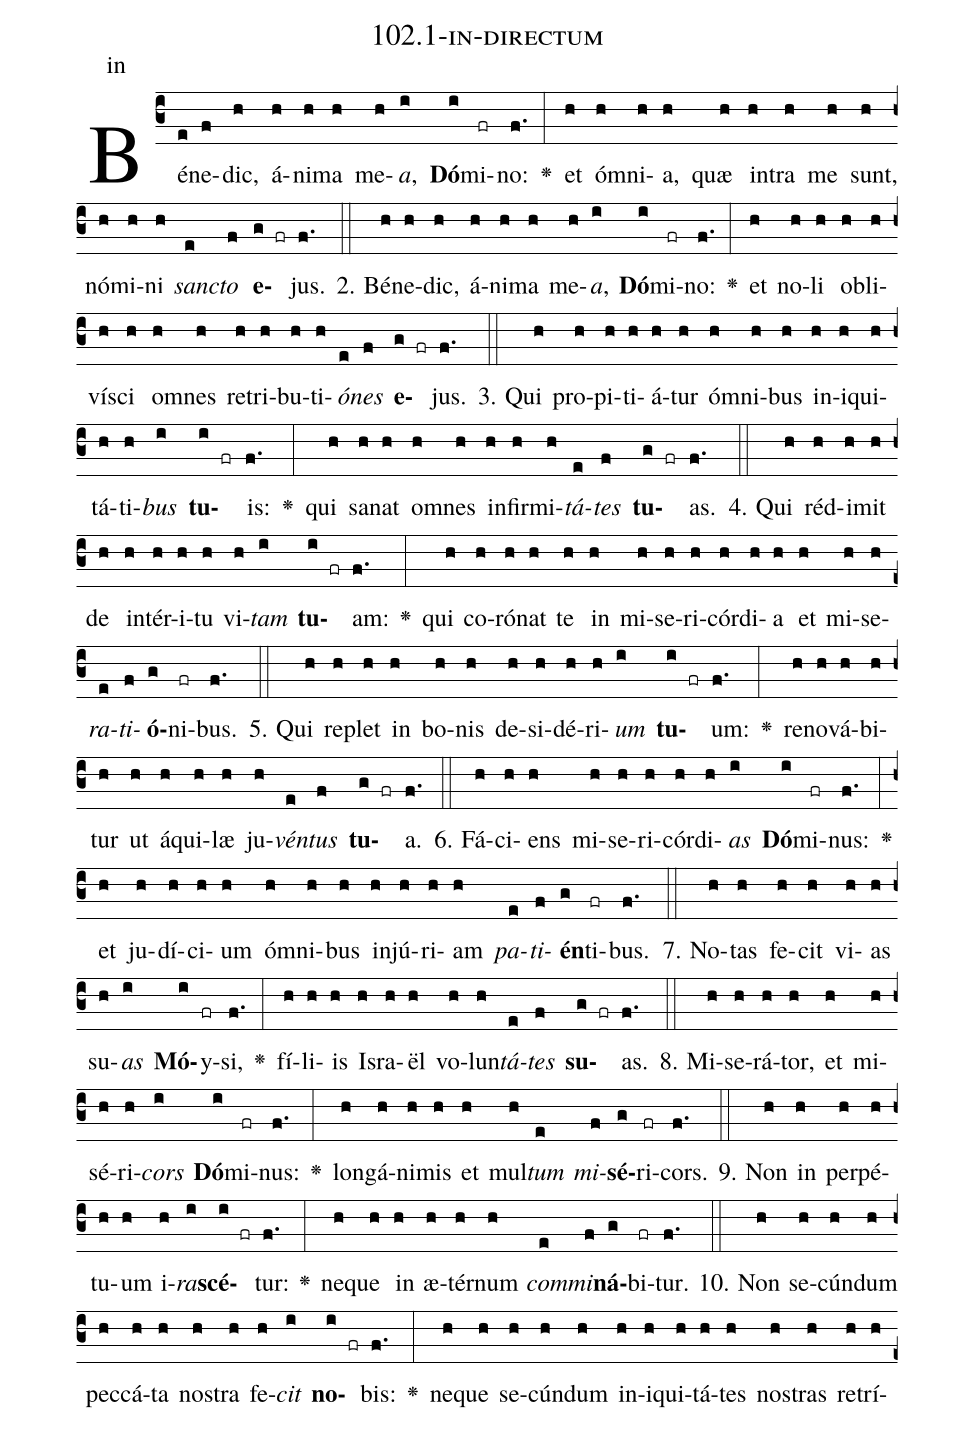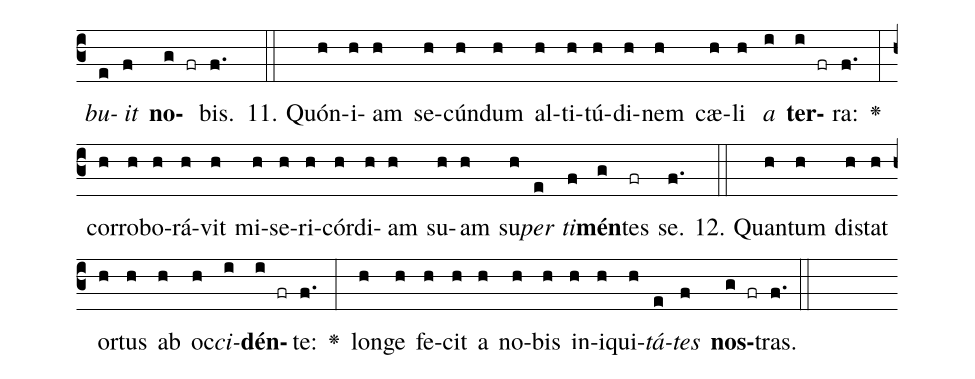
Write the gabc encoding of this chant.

name: 102.1-in-directum;
annotation: in;
%%
(c3)Bé(e)ne(f)dic,(h) á(h)ni(h)ma(h) me(h)<i>a</i>,(i) <b>Dó</b>(i)mi(fr)no:(f.) <v>\greheightstar</v>(:) et(h) óm(h)ni(h)a,(h) quæ(h) in(h)tra(h) me(h) sunt,(h) nó(h)mi(h)ni(h) <i>sanc</i>(e)<i>to</i>(f) <b>e</b>(g fr)jus.(f.) (::)
2. Bé(h)ne(h)dic,(h) á(h)ni(h)ma(h) me(h)<i>a</i>,(i) <b>Dó</b>(i)mi(fr)no:(f.) <v>\greheightstar</v>(:) et(h) no(h)li(h) ob(h)li(h)ví(h)sci(h) om(h)nes(h) re(h)tri(h)bu(h)ti(h)<i>ó</i>(e)<i>nes</i>(f) <b>e</b>(g fr)jus.(f.) (::)
3. Qui(h) pro(h)pi(h)ti(h)á(h)tur(h) óm(h)ni(h)bus(h) in(h)i(h)qui(h)tá(h)ti(h)<i>bus</i>(i) <b>tu</b>(i fr)is:(f.) <v>\greheightstar</v>(:) qui(h) sa(h)nat(h) om(h)nes(h) in(h)fir(h)mi(h)<i>tá</i>(e)<i>tes</i>(f) <b>tu</b>(g fr)as.(f.) (::)
4. Qui(h) réd(h)i(h)mit(h) de(h) in(h)tér(h)i(h)tu(h) vi(h)<i>tam</i>(i) <b>tu</b>(i fr)am:(f.) <v>\greheightstar</v>(:) qui(h) co(h)ró(h)nat(h) te(h) in(h) mi(h)se(h)ri(h)cór(h)di(h)a(h) et(h) mi(h)se(h)<i>ra</i>(e)<i>ti</i>(f)<b>ó</b>(g)ni(fr)bus.(f.) (::)
5. Qui(h) re(h)plet(h) in(h) bo(h)nis(h) de(h)si(h)dé(h)ri(h)<i>um</i>(i) <b>tu</b>(i fr)um:(f.) <v>\greheightstar</v>(:) re(h)no(h)vá(h)bi(h)tur(h) ut(h) á(h)qui(h)læ(h) ju(h)<i>vén</i>(e)<i>tus</i>(f) <b>tu</b>(g fr)a.(f.) (::)
6. Fá(h)ci(h)ens(h) mi(h)se(h)ri(h)cór(h)di(h)<i>as</i>(i) <b>Dó</b>(i)mi(fr)nus:(f.) <v>\greheightstar</v>(:) et(h) ju(h)dí(h)ci(h)um(h) óm(h)ni(h)bus(h) in(h)jú(h)ri(h)am(h) <i>pa</i>(e)<i>ti</i>(f)<b>én</b>(g)ti(fr)bus.(f.) (::)
7. No(h)tas(h) fe(h)cit(h) vi(h)as(h) su(h)<i>as</i>(i) <b>Mó</b>(i)y(fr)si,(f.) <v>\greheightstar</v>(:) fí(h)li(h)is(h) Is(h)ra(h)ël(h) vo(h)lun(h)<i>tá</i>(e)<i>tes</i>(f) <b>su</b>(g fr)as.(f.) (::)
8. Mi(h)se(h)rá(h)tor,(h) et(h) mi(h)sé(h)ri(h)<i>cors</i>(i) <b>Dó</b>(i)mi(fr)nus:(f.) <v>\greheightstar</v>(:) long(h)á(h)ni(h)mis(h) et(h) mul(h)<i>tum</i>(e) <i>mi</i>(f)<b>sé</b>(g)ri(fr)cors.(f.) (::)
9. Non(h) in(h) per(h)pé(h)tu(h)um(h) i(h)<i>ra</i>(i)<b>scé</b>(i fr)tur:(f.) <v>\greheightstar</v>(:) ne(h)que(h) in(h) æ(h)tér(h)num(h) <i>com</i>(e)<i>mi</i>(f)<b>ná</b>(g)bi(fr)tur.(f.) (::)
10. Non(h) se(h)cún(h)dum(h) pec(h)cá(h)ta(h) nos(h)tra(h) fe(h)<i>cit</i>(i) <b>no</b>(i fr)bis:(f.) <v>\greheightstar</v>(:) ne(h)que(h) se(h)cún(h)dum(h) in(h)i(h)qui(h)tá(h)tes(h) nos(h)tras(h) re(h)trí(h)<i>bu</i>(e)<i>it</i>(f) <b>no</b>(g fr)bis.(f.) (::)
11. Quón(h)i(h)am(h) se(h)cún(h)dum(h) al(h)ti(h)tú(h)di(h)nem(h) cæ(h)li(h) <i>a</i>(i) <b>ter</b>(i fr)ra:(f.) <v>\greheightstar</v>(:) cor(h)ro(h)bo(h)rá(h)vit(h) mi(h)se(h)ri(h)cór(h)di(h)am(h) su(h)am(h) su(h)<i>per</i>(e) <i>ti</i>(f)<b>mén</b>(g)tes(fr) se.(f.) (::)
12. Quan(h)tum(h) di(h)stat(h) or(h)tus(h) ab(h) oc(h)<i>ci</i>(i)<b>dén</b>(i fr)te:(f.) <v>\greheightstar</v>(:) lon(h)ge(h) fe(h)cit(h) a(h) no(h)bis(h) in(h)i(h)qui(h)<i>tá</i>(e)<i>tes</i>(f) <b>nos</b>(g fr)tras.(f.) (::)
